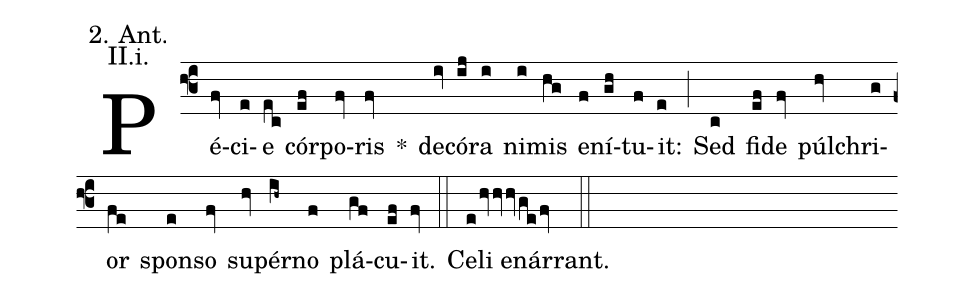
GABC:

annotation: 2. Ant.;
annotation: II.i.;
%%
(f3)
Pé(fv)ci(e)e(ec) cór(ef)po(fv)ris(fv) *() de(iv)có(ij)ra(i) ni(i)mis(hg) e(f)ní(gh)tu(f)it:(e) (;)
Sed(c) fi(ef)de(fv) púl(hv)chri(g)or(fe) spon(e)so(fv) su(hv)pér(ih~)no(f) plá(gf)cu(ef)it.(fv) (::)

Celi enárrant.(ehvhvhvgefv) (::)
